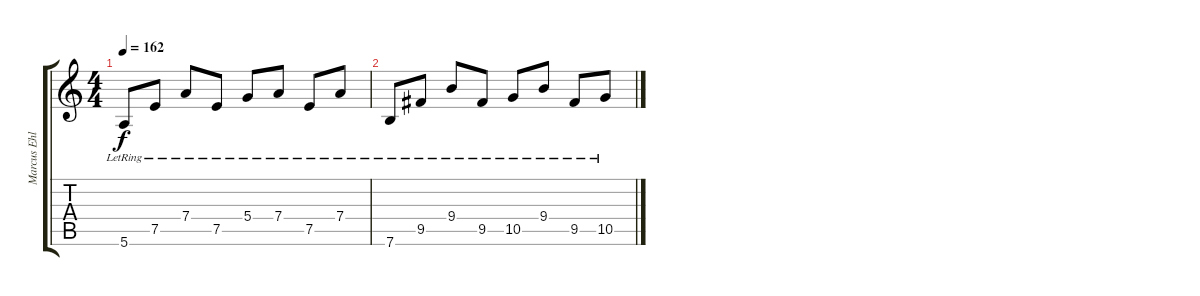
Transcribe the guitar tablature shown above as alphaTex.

\track ("Marcus Ehlin" "Marcus Ehl") {instrument distortionguitar}
\staff {score tabs}
\tuning (E4 B3 G3 D3 A2 E2) {hide}
\ts (4 4)
\tempo 162
\clef g2
\ks c
5.6{lr}.8{dy f} 7.5{lr}.8 7.4{lr}.8 7.5{lr}.8 5.4{lr}.8 7.4{lr}.8 7.5{lr}.8 7.4{lr}.8 |
7.6{lr}.8 9.5{lr}.8 9.4{lr}.8 9.5{lr}.8 10.5{lr}.8 9.4{lr}.8 9.5{lr}.8 10.5{lr}.8
